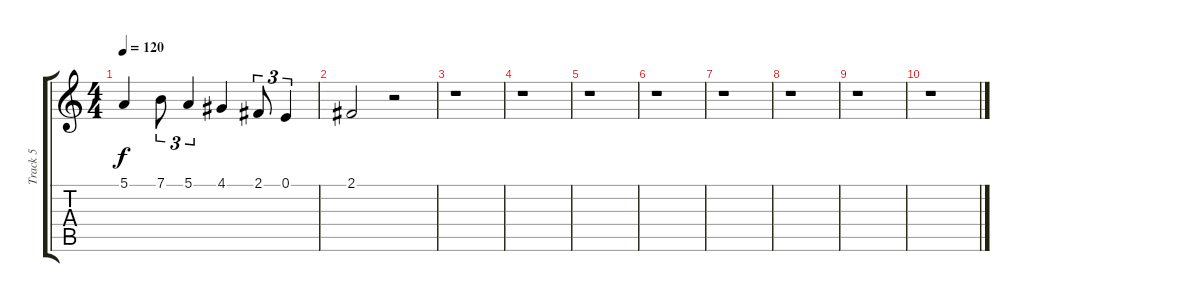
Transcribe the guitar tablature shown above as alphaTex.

\track ("Track 5" "Track 5") {instrument flute}
\staff {score tabs}
\tuning (E4 B3 G3 D3 A2 E2) {hide}
\ts (4 4)
\tempo 120
\clef g2
\ks c
5.1.4{dy f} 7.1.8{tu (3 2)} 5.1.4{tu (3 2)} 4.1.4 2.1.8{tu (3 2)} 0.1.4{tu (3 2)} |
2.1.2 r.2 |
r.1 |
r.1 |
r.1 |
r.1 |
r.1 |
r.1 |
r.1 |
r.1
